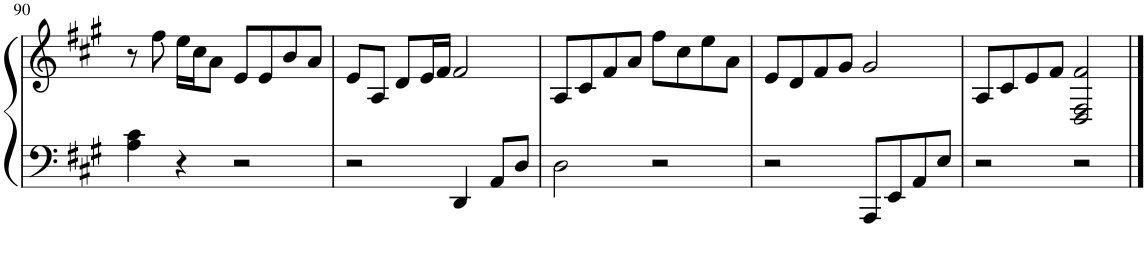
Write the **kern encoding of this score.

**kern	**kern
*part1	*part1
*staff2	*staff1
*I"Piano	*
*I'Pno.	*
!!LO:PB:g=z
*clefG2	*clefG2
*k[f#c#g#]	*k[f#c#g#]
*M4/4	*M4/4
=90	=90
4A\ 4c#\	8r
.	8ff#\
4r	16ee\LL
.	16cc#\J
.	8a\J
2r	8e/L
.	8e/
.	8b/
.	8a/J
=91	=91
2r	8e/L
.	8A/J
.	8d/L
.	16e/L
.	16f#/JJ
4DD/	2f#/
8AA/L	.
8D/J	.
=92	=92
2D\	8A/L
.	8c#/
.	8f#/
.	8a/J
2r	8ff#\L
.	8cc#\
.	8ee\
.	8a\J
=93	=93
2r	8e/L
.	8d/
.	8f#/
.	8g#/J
8AAA/L	2g#/
8EE/	.
8AA/	.
8E/J	.
=94	=94
2r	8A/L
.	8c#/
.	8e/
.	8f#/J
2r	2D/ 2F#/ 2f#/
==	==
*-	*-
